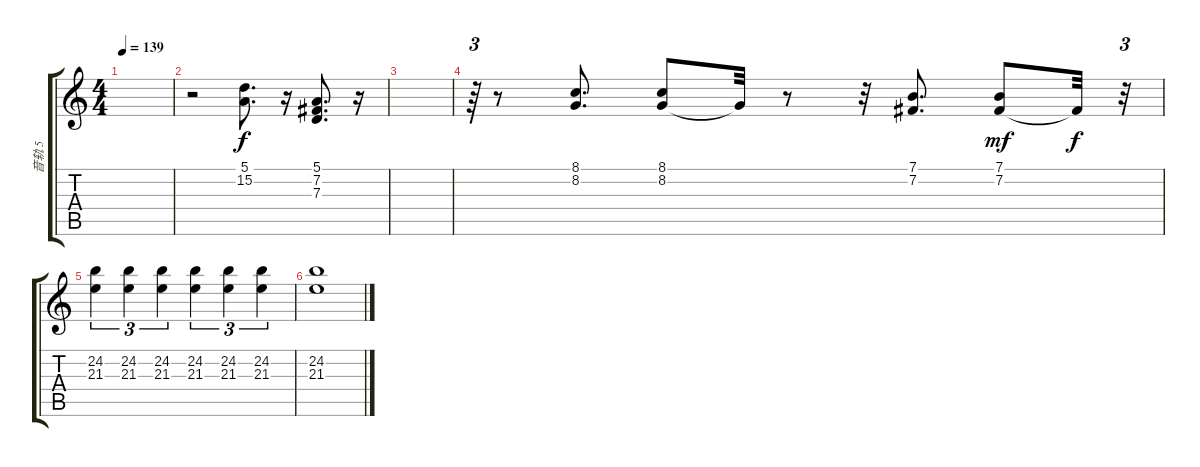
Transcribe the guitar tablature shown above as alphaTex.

\track ("音轨 5" "音轨 5") {instrument lead2sawtooth}
\staff {score tabs}
\tuning (E4 B3 G3 D3 A2 E2) {hide}
\ts (4 4)
\tempo 139
\clef g2
\ks c
|
r.2 (5.1 15.2).8{d} r.16 (5.1 7.2 7.3).8{d} r.16 |
|
r.64{tu (3 2)} r.8 (8.1 8.2).8{d} (8.1 8.2).8 8.2{t}.32 r.8 r.32 (7.1 7.2).8{d} (7.1 7.2).8{dy mf} 7.2{t}.32{dy f} r.32{tu (3 2)} |
(24.2 21.3).4{tu (3 2)} (24.2 21.3).4{tu (3 2)} (24.2 21.3).4{tu (3 2)} (24.2 21.3).4{tu (3 2)} (24.2 21.3).4{tu (3 2)} (24.2 21.3).4{tu (3 2)} |
(24.2 21.3).1
